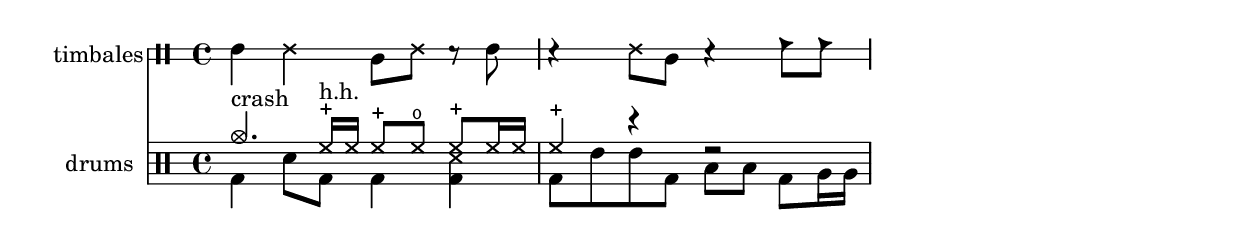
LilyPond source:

%% Do not edit this file; it is automatically
%% generated from LSR http://lsr.dsi.unimi.it
%% This file is in the public domain.
\version "2.13.10"

\header {
  lsrtags = "rhythms, percussion"

%% Translation of GIT committish: 4385ed4cc738e164a95798862580b4b86703356f
  texidoces = "
Mediante la utilización de las potentes herramientas preconfiguradas
como la función @code{\\drummode} y el contexto @code{DrumStaff}, la
introducción de partes para percusión es muy fácil: las percusiones se
sitúan en sus propias posiciones de pentagrama (con una clave
especial) y tienen las cabezas correspondientes al instrumento.  Es
posible añadir un símbolo adicional a la percusión o reducir el número
de líneas.

"
  doctitlees = "Escritura de partes de percusión"

%% Translation of GIT committish: 499a511d4166feaada31114e097f86b5e0c56421
  texidocfr = "
Grâce à la puissance des outils préconfigurés tels que la fonction
@code{\\drummode} et le contexte @code{DrumStaff}, la saisie de
parties pour percussions est extrêmement simplifiée : chaque composant
d'une batterie trouve sa place sur une portée dédiée (avec une clef
spécifique) et les têtes de note sont spécifiques à chaque élément.
Il est également possible d'affecter un symbole particulier à chaque
élément, tout comme de restreindre le nombre de lignes de la portée.

"

  doctitlefr = "Ajout de parties de batterie"


  texidoc = "
Using the powerful pre-configured tools such as the @code{\\drummode}
function and the @code{DrumStaff} context, inputting drum parts is
quite easy: drums are placed at their own staff positions (with a
special clef symbol) and have note heads according to the drum.
Attaching an extra symbol to the drum or restricting the number of
lines is possible.

"
  doctitle = "Adding drum parts"
} % begin verbatim

drh = \drummode { cymc4.^"crash" hhc16^"h.h." hh hhc8 hho hhc8 hh16 hh hhc4 r4 r2 }
drl = \drummode { bd4 sn8 bd bd4 << bd ss >>  bd8 tommh tommh bd toml toml bd tomfh16 tomfh }
timb = \drummode { timh4 ssh timl8 ssh r timh r4 ssh8 timl r4 cb8 cb }

\score {
  <<
    \new DrumStaff \with {
      drumStyleTable = #timbales-style
      \override StaffSymbol #'line-count = #2
      \override BarLine #'bar-size = #2
    } <<
      \set Staff.instrumentName = #"timbales"
      \timb
    >>
    \new DrumStaff <<
      \set Staff.instrumentName = #"drums"
      \new DrumVoice { \stemUp \drh }
      \new DrumVoice { \stemDown \drl }
    >>
  >>
  \layout { }
  \midi {
    \context {
      \Score
      tempoWholesPerMinute = #(ly:make-moment 120 4)
    }
  }
}

